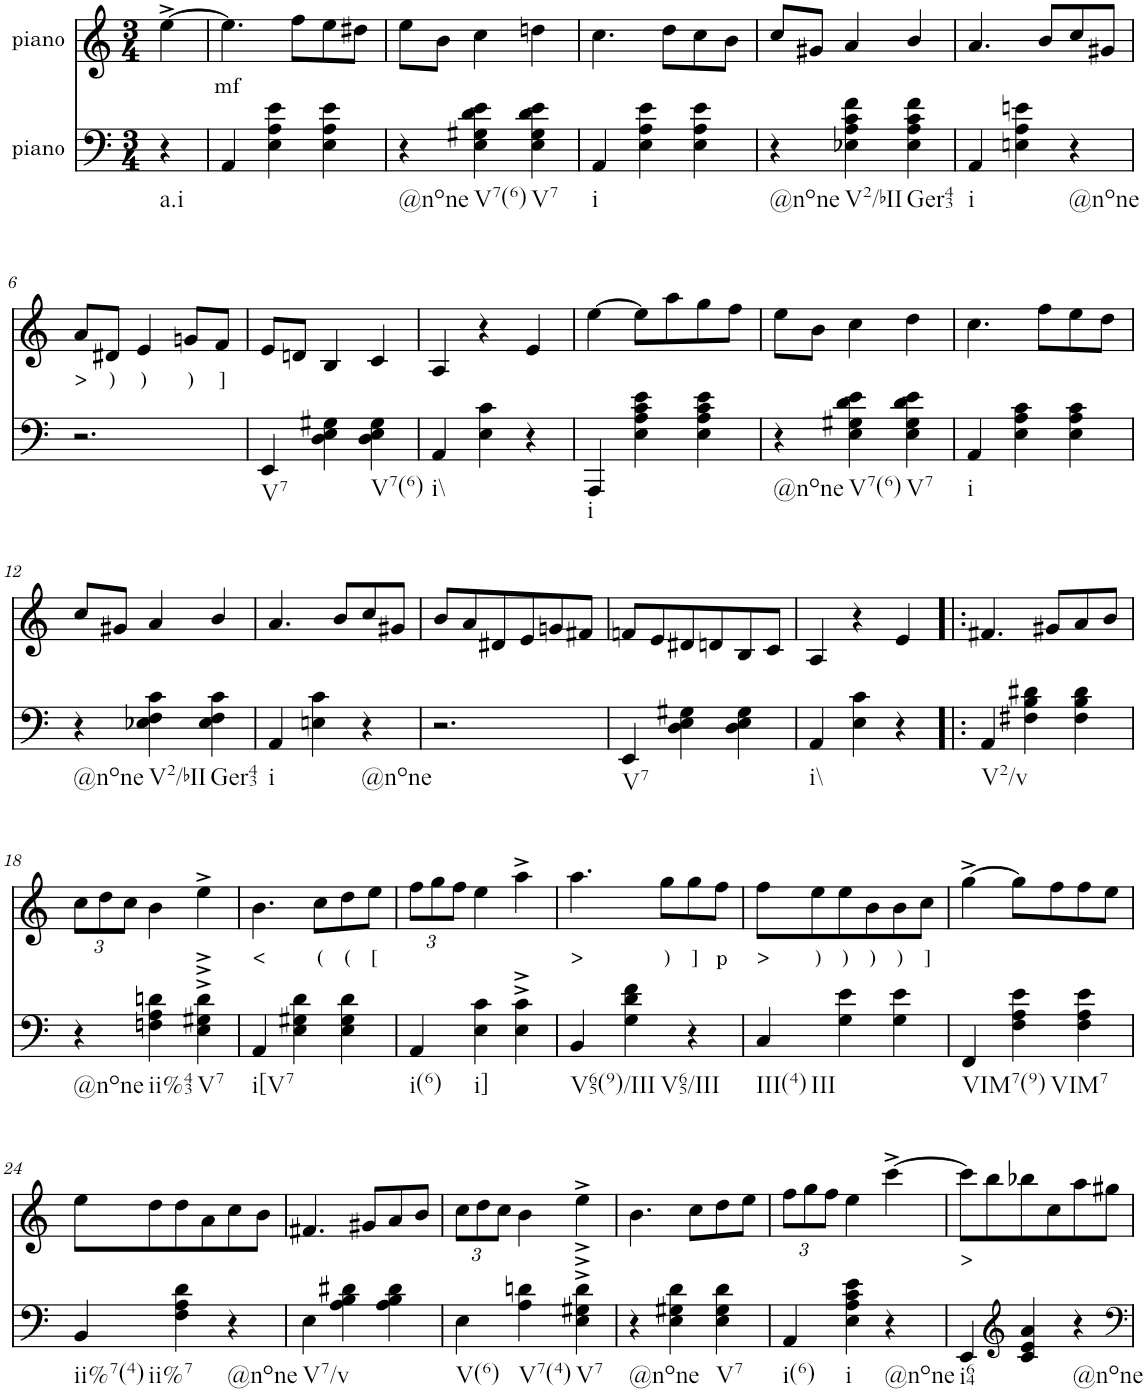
**kern	**kern	**text
*part2	*part1	*part1
*staff2	*staff1	*staff1
*I"piano	*I"piano	*
*I'Pno	*I'Pno	*
*clefF4	*clefG2	*
*k[]	*k[]	*
*M3/4	*M3/4	*
=	=	=
!LO:TX:b:t=a.i	!	!
4r	[4ee^\	.
=1	=1	=1
!	!	!LO:LY:b
4AA/	4.ee\]	mf
4E\ 4A\ 4e\	.	.
.	8ff\L	.
4E\ 4A\ 4e\	8ee\	.
.	8dd#X\J	.
=2	=2	=2
!LO:TX:b:t=@none	!	!
4r	8ee\L	.
.	8b\J	.
!LO:TX:b:t=V7(6)	!	!
4E\ 4G#X\ 4d\ 4e\	4cc\	.
!LO:TX:b:t=V7	!	!
4E\ 4G#\ 4d\ 4e\	4ddn\	.
=3	=3	=3
!LO:TX:b:t=i	!	!
4AA/	4.cc\	.
4E\ 4A\ 4e\	.	.
.	8dd\L	.
4E\ 4A\ 4e\	8cc\	.
.	8b\J	.
=4	=4	=4
!LO:TX:b:t=@none	!	!
4r	8cc/L	.
.	8g#X/J	.
!LO:TX:b:t=V2/bII	!	!
4E-X\ 4A\ 4c\ 4f\	4a/	.
!LO:TX:b:t=Ger43	!	!
4E-\ 4A\ 4c\ 4f\	4b/	.
=5	=5	=5
!LO:TX:b:t=i	!	!
4AA/	4.a/	.
4En\ 4A\ 4en\	.	.
.	8b/L	.
!LO:TX:b:t=@none	!	!
4r	8cc/	.
.	8g#X/J	.
!!LO:LB:g=z
=6	=6	=6
!	!	!LO:LY:b
2.r	8a/L	>
!	!	!LO:LY:b
.	8d#X/J	)
!	!	!LO:LY:b
.	4e/	)
!	!	!LO:LY:b
.	8gn/L	)
!	!	!LO:LY:b
.	8f/J	]
=7	=7	=7
!LO:TX:b:t=V7	!	!
4EE/	8e/L	.
.	8dn/J	.
4D\ 4E\ 4G#X\	4B/	.
!LO:TX:b:t=V7(6)	!	!
4D\ 4E\ 4G#\	4c/	.
=8	=8	=8
!LO:TX:b:t=i\\	!	!
4AA/	4A/	.
4E\ 4c\	4r	.
4r	4e/	.
=9	=9	=9
!LO:TX:b:t=i	!	!
4AAA/	[4ee\	.
4E\ 4A\ 4c\ 4e\	8ee\L]	.
.	8aa\	.
4E\ 4A\ 4c\ 4e\	8gg\	.
.	8ff\J	.
=10	=10	=10
!LO:TX:b:t=@none	!	!
4r	8ee\L	.
.	8b\J	.
!LO:TX:b:t=V7(6)	!	!
4E\ 4G#X\ 4d\ 4e\	4cc\	.
!LO:TX:b:t=V7	!	!
4E\ 4G#\ 4d\ 4e\	4dd\	.
=11	=11	=11
!LO:TX:b:t=i	!	!
4AA/	4.cc\	.
4E\ 4A\ 4c\	.	.
.	8ff\L	.
4E\ 4A\ 4c\	8ee\	.
.	8dd\J	.
!!LO:LB:g=z
=12	=12	=12
!LO:TX:b:t=@none	!	!
4r	8cc/L	.
.	8g#X/J	.
!LO:TX:b:t=V2/bII	!	!
4E-X\ 4F\ 4c\	4a/	.
!LO:TX:b:t=Ger43	!	!
4E-\ 4F\ 4c\	4b/	.
=13	=13	=13
!LO:TX:b:t=i	!	!
4AA/	4.a/	.
4En\ 4c\	.	.
.	8b/L	.
!LO:TX:b:t=@none	!	!
4r	8cc/	.
.	8g#X/J	.
=14	=14	=14
2.r	8b/L	.
.	8a/	.
.	8d#X/	.
.	8e/	.
.	8gn/	.
.	8f#X/J	.
=15	=15	=15
!LO:TX:b:t=V7	!	!
4EE/	8fn/L	.
.	8e/	.
4D\ 4E\ 4G#X\	8d#X/	.
.	8dn/	.
4D\ 4E\ 4G#\	8B/	.
.	8c/J	.
=16	=16	=16
!LO:TX:b:t=i\\	!	!
4AA/	4A/	.
4E\ 4c\	4r	.
4r	4e/	.
=17!|:	=17!|:	=17!|:
!LO:TX:b:t=V2/v	!	!
4AA/	4.f#X/	.
4F#X\ 4B\ 4d#X\	.	.
.	8g#X/L	.
4F#\ 4B\ 4d#\	8a/	.
.	8b/J	.
!!LO:LB:g=z
=18	=18	=18
*	*Xbrackettup	*
!LO:TX:b:t=@none	!	!
4r	12cc\L	.
.	12dd\	.
.	12cc\J	.
!LO:TX:b:t=ii%43	!	!
4Fn\ 4A\ 4dn\	4b\	.
!LO:TX:b:t=V7	!	!
4E\^ 4G#X\^ 4d\^	4ee^\	.
=19	=19	=19
!LO:TX:b:t=i[V7	!	!
!	!	!LO:LY:b
4AA/	4.b\	<
4E\ 4G#X\ 4d\	.	.
!	!	!LO:LY:b
.	8cc\L	(
!	!	!LO:LY:b
4E\ 4G#\ 4d\	8dd\	(
!	!	!LO:LY:b
.	8ee\J	[
=20	=20	=20
!LO:TX:b:t=i(6)	!	!
4AA/	12ff\L	.
.	12gg\	.
.	12ff\J	.
!LO:TX:b:t=i]	!	!
4E\ 4c\	4ee\	.
4E\^ 4c\^	4aa^\	.
=21	=21	=21
!LO:TX:b:t=V65(9)/III	!	!
!	!	!LO:LY:b
4BB/	4.aa\	>
!LO:TX:b:t=V65/III	!	!
4G\ 4d\ 4f\	.	.
!	!	!LO:LY:b
.	8gg\L	)
!	!	!LO:LY:b
4r	8gg\	]
!	!	!LO:LY:b
.	8ff\J	p
=22	=22	=22
!LO:TX:b:t=III(4)	!	!
!LO:TX:b:t=III	!	!
!	!	!LO:LY:b
4C/	8ff\L	>
!	!	!LO:LY:b
.	8ee\	)
!	!	!LO:LY:b
4G\ 4e\	8ee\	)
!	!	!LO:LY:b
.	8b\	)
!	!	!LO:LY:b
4G\ 4e\	8b\	)
!	!	!LO:LY:b
.	8cc\J	]
=23	=23	=23
!LO:TX:b:t=VIM7(9)	!	!
4FF/	[4gg^\	.
!LO:TX:b:t=VIM7	!	!
4F\ 4A\ 4e\	8gg\L]	.
.	8ff\	.
4F\ 4A\ 4e\	8ff\	.
.	8ee\J	.
!!LO:LB:g=z
=24	=24	=24
!LO:TX:b:t=ii%7(4)	!	!
!LO:TX:b:t=ii%7	!	!
4BB/	8ee\L	.
.	8dd\	.
4F\ 4A\ 4d\	8dd\	.
.	8a\	.
!LO:TX:b:t=@none	!	!
4r	8cc\	.
.	8b\J	.
=25	=25	=25
!LO:TX:b:t=V7/v	!	!
4E\	4.f#X/	.
4A\ 4B\ 4d#X\	.	.
.	8g#X/L	.
4A\ 4B\ 4d#\	8a/	.
.	8b/J	.
=26	=26	=26
!LO:TX:b:t=V(6)	!	!
4E\	12cc\L	.
.	12dd\	.
.	12cc\J	.
!LO:TX:b:t=V7(4)	!	!
4A\ 4dn\	4b\	.
!LO:TX:b:t=V7	!	!
4E\^ 4G#X\^ 4d\^	4ee^\	.
=27	=27	=27
!LO:TX:b:t=@none	!	!
4r	4.b\	.
4E\ 4G#X\ 4d\	.	.
.	8cc\L	.
!LO:TX:b:t=V7	!	!
4E\ 4G#\ 4d\	8dd\	.
.	8ee\J	.
=28	=28	=28
!LO:TX:b:t=i(6)	!	!
4AA/	12ff\L	.
.	12gg\	.
.	12ff\J	.
!LO:TX:b:t=i	!	!
4E\ 4A\ 4c\ 4e\	4ee\	.
!LO:TX:b:t=@none	!	!
4r	[4ccc^\	.
=29	=29	=29
!LO:TX:b:t=i64	!	!
!	!	!LO:LY:b
4EE/	8ccc\L]	>
.	8bb\	.
*clefG2	*	*
4c/ 4e/ 4a/	8bb-X\	.
.	8cc\	.
!LO:TX:b:t=@none	!	!
4r	8aa\	.
.	8gg#X\J	.
=	=	=
*-	*-	*-
